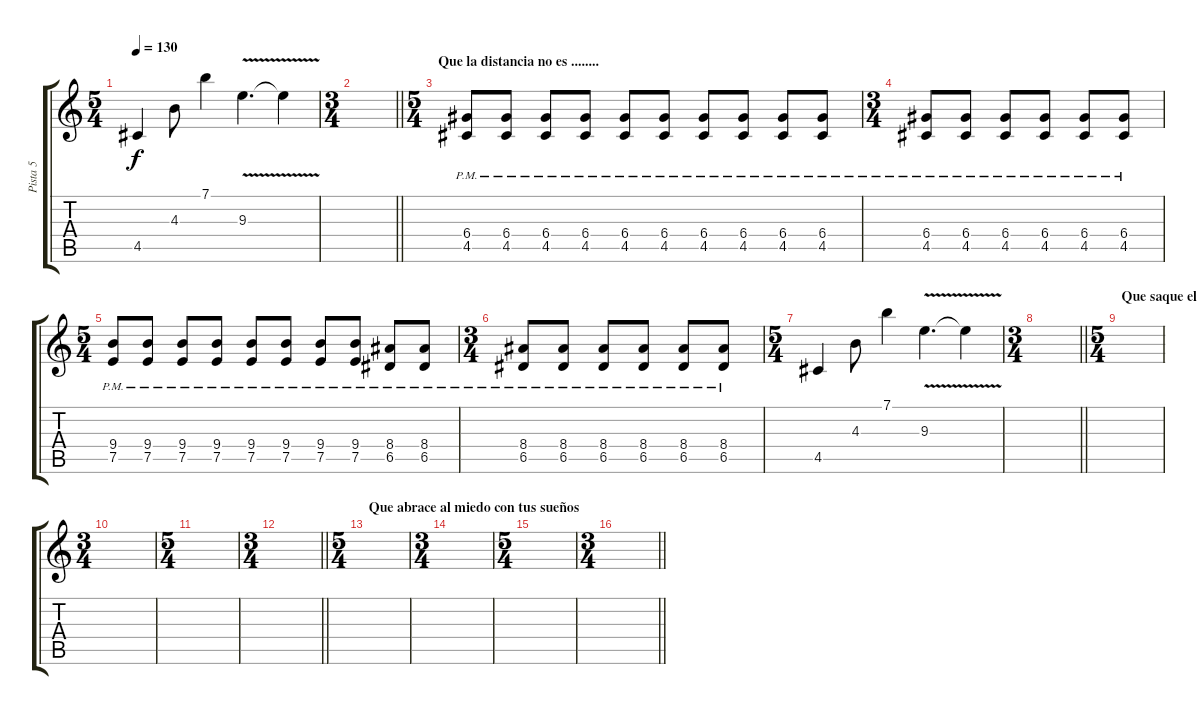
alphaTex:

\track ("Pista 5" "Pista 5") {instrument acousticguitarsteel}
\staff {score tabs}
\tuning (E4 B3 G3 D3 A2 E2) {hide}
\ts (5 4)
\tempo 130
\clef g2
\ks c
4.5.4{dy f} 4.3.8 7.1.4 9.3{v}.4{d} 9.3{t}.4 |
\ts (3 4)
\barLineRight lightlight
|
\ts (5 4)
\section ("" "Que la distancia no es ........")
(6.4{pm} 4.5{pm}).8 (6.4{pm} 4.5{pm}).8 (6.4{pm} 4.5{pm}).8 (6.4{pm} 4.5{pm}).8 (6.4{pm} 4.5{pm}).8 (6.4{pm} 4.5{pm}).8 (6.4{pm} 4.5{pm}).8 (6.4{pm} 4.5{pm}).8 (6.4{pm} 4.5{pm}).8 (6.4{pm} 4.5{pm}).8 |
\ts (3 4)
(6.4{pm} 4.5{pm}).8 (6.4{pm} 4.5{pm}).8 (6.4{pm} 4.5{pm}).8 (6.4{pm} 4.5{pm}).8 (6.4{pm} 4.5{pm}).8 (6.4{pm} 4.5{pm}).8 |
\ts (5 4)
(9.4{pm} 7.5{pm}).8 (9.4{pm} 7.5{pm}).8 (9.4{pm} 7.5{pm}).8 (9.4{pm} 7.5{pm}).8 (9.4{pm} 7.5{pm}).8 (9.4{pm} 7.5{pm}).8 (9.4{pm} 7.5{pm}).8 (9.4{pm} 7.5{pm}).8 (8.4{pm} 6.5{pm}).8 (8.4{pm} 6.5{pm}).8 |
\ts (3 4)
(8.4{pm} 6.5{pm}).8 (8.4{pm} 6.5{pm}).8 (8.4{pm} 6.5{pm}).8 (8.4{pm} 6.5{pm}).8 (8.4{pm} 6.5{pm}).8 (8.4{pm} 6.5{pm}).8 |
\ts (5 4)
4.5.4 4.3.8 7.1.4 9.3{v}.4{d} 9.3{t}.4 |
\ts (3 4)
\barLineRight lightlight
|
\ts (5 4)
\section ("" "Que saque el aire de mis ojos")
|
\ts (3 4)
|
\ts (5 4)
|
\ts (3 4)
\barLineRight lightlight
|
\ts (5 4)
\section ("" "Que abrace al miedo con tus sueños")
|
\ts (3 4)
|
\ts (5 4)
|
\ts (3 4)
\barLineRight lightlight
